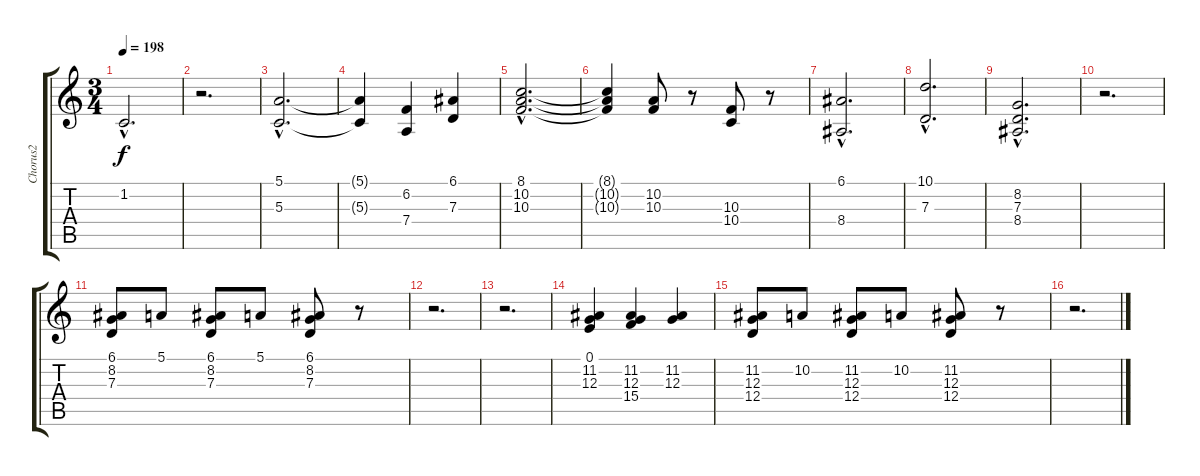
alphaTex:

\track ("Chorus2" "Chorus2") {instrument choiraahs}
\staff {score tabs}
\tuning (E4 B3 G3 D3 A2 E2) {hide}
\ts (3 4)
\tempo 198
\clef g2
\ks c
1.2{hac}.2{d dy f} |
r.2{d} |
(5.1{hac} 5.3{hac}).2{d} |
(5.1{t} 5.3{t}).4 (6.2 7.4).4 (6.1 7.3).4 |
(8.1{hac} 10.2{hac} 10.3{hac}).2{d} |
(8.1{t} 10.2{t} 10.3{t}).4 (10.2 10.3).8 r.8 (10.3 10.4).8 r.8 |
(6.1{hac} 8.4{hac}).2{d} |
(10.1{hac} 7.3{hac}).2{d} |
(8.2{hac} 7.3{hac} 8.4{hac}).2{d} |
r.2{d} |
(6.1 8.2 7.3).8 5.1.8 (6.1 8.2 7.3).8 5.1.8 (6.1 8.2 7.3).8 r.8 |
r.2{d} |
r.2{d} |
(0.1 11.2 12.3).4 (11.2 12.3 15.4).4 (11.2 12.3).4 |
(11.2 12.3 12.4).8 10.2.8 (11.2 12.3 12.4).8 10.2.8 (11.2 12.3 12.4).8 r.8 |
r.2{d}
